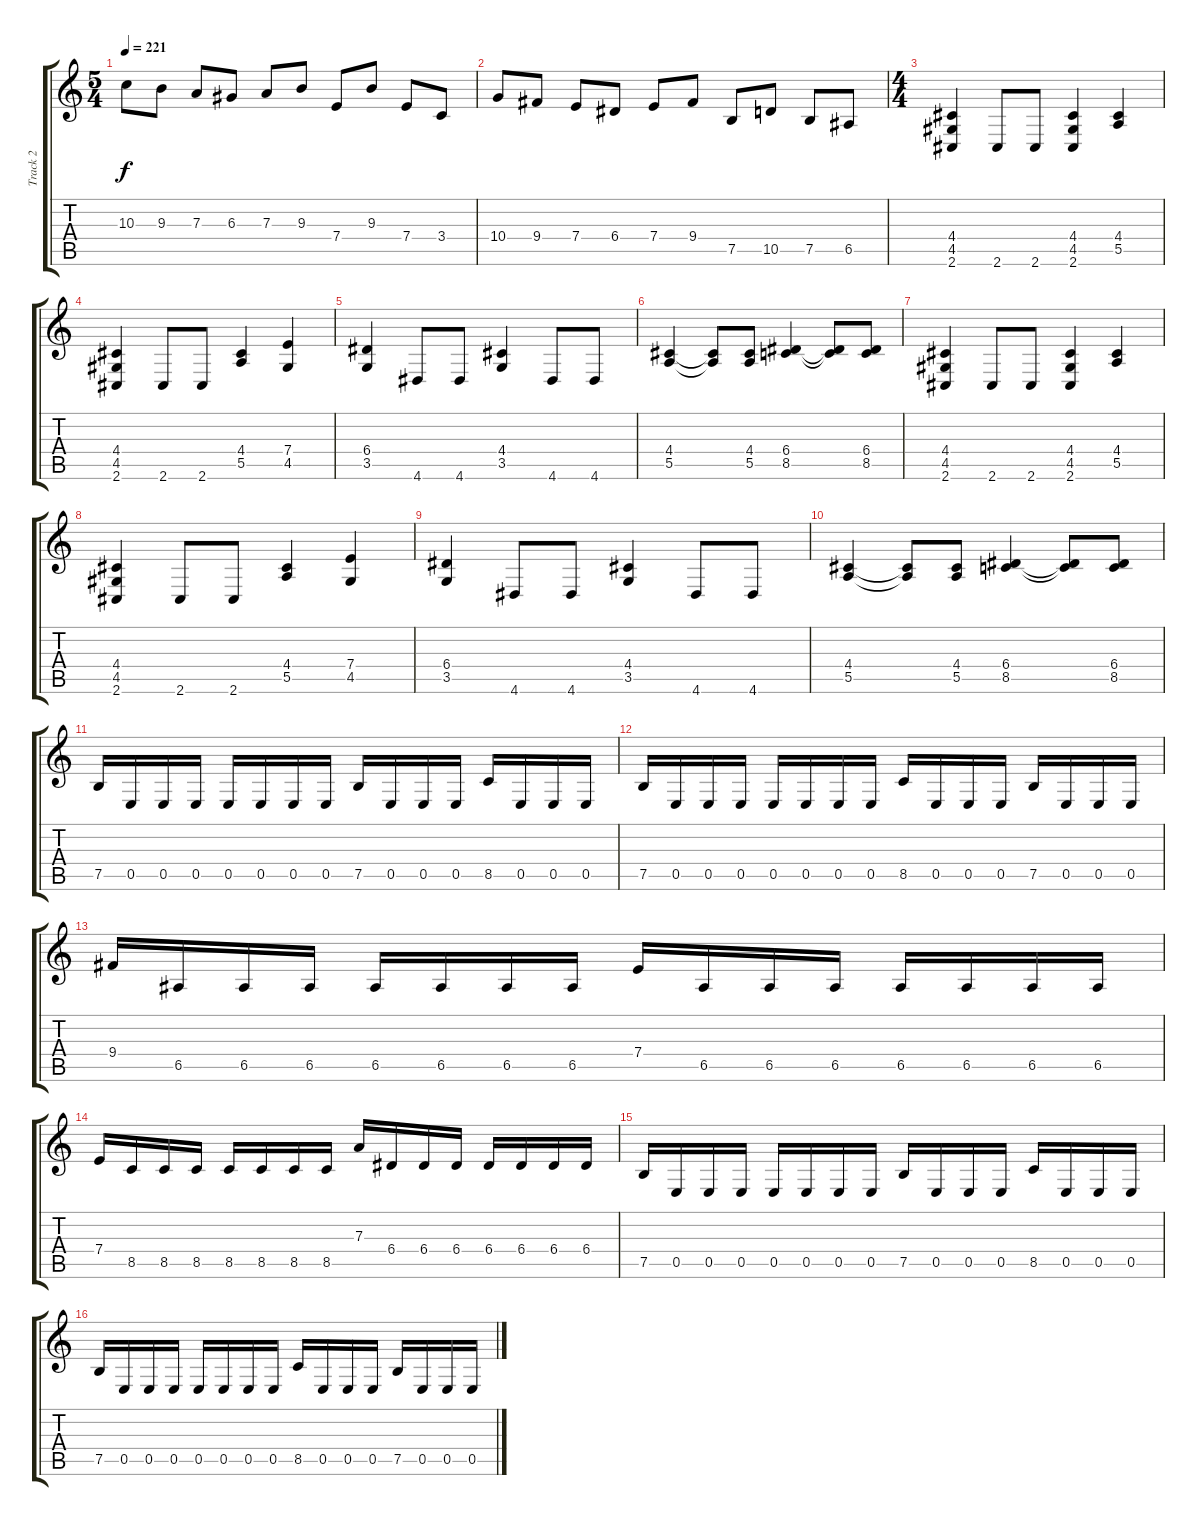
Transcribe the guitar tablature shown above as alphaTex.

\track ("Track 2" "Track 2") {instrument distortionguitar}
\staff {score tabs}
\tuning (B3 Gb3 D3 A2 E2 B1) {hide}
\ts (5 4)
\tempo 221
\clef g2
\ks c
10.3.8{dy f} 9.3.8 7.3.8 6.3.8 7.3.8 9.3.8 7.4.8 9.3.8 7.4.8 3.4.8 |
10.4.8 9.4.8 7.4.8 6.4.8 7.4.8 9.4.8 7.5.8 10.5.8 7.5.8 6.5.8 |
\ts (4 4)
(4.4 4.5 2.6).4 2.6.8 2.6.8 (4.4 4.5 2.6).4 (4.4 5.5).4 |
(4.4 4.5 2.6).4 2.6.8 2.6.8 (4.4 5.5).4 (7.4 4.5).4 |
(6.4 3.5).4 4.6.8 4.6.8 (4.4 3.5).4 4.6.8 4.6.8 |
(4.4 5.5).4 (4.4{t} 5.5{t}).8 (4.4 5.5).8 (6.4 8.5).4 (6.4{t} 8.5{t}).8 (6.4 8.5).8 |
(4.4 4.5 2.6).4 2.6.8 2.6.8 (4.4 4.5 2.6).4 (4.4 5.5).4 |
(4.4 4.5 2.6).4 2.6.8 2.6.8 (4.4 5.5).4 (7.4 4.5).4 |
(6.4 3.5).4 4.6.8 4.6.8 (4.4 3.5).4 4.6.8 4.6.8 |
(4.4 5.5).4 (4.4{t} 5.5{t}).8 (4.4 5.5).8 (6.4 8.5).4 (6.4{t} 8.5{t}).8 (6.4 8.5).8 |
7.5.16 0.5.16 0.5.16 0.5.16 0.5.16 0.5.16 0.5.16 0.5.16 7.5.16 0.5.16 0.5.16 0.5.16 8.5.16 0.5.16 0.5.16 0.5.16 |
7.5.16 0.5.16 0.5.16 0.5.16 0.5.16 0.5.16 0.5.16 0.5.16 8.5.16 0.5.16 0.5.16 0.5.16 7.5.16 0.5.16 0.5.16 0.5.16 |
9.4.16 6.5.16 6.5.16 6.5.16 6.5.16 6.5.16 6.5.16 6.5.16 7.4.16 6.5.16 6.5.16 6.5.16 6.5.16 6.5.16 6.5.16 6.5.16 |
7.4.16 8.5.16 8.5.16 8.5.16 8.5.16 8.5.16 8.5.16 8.5.16 7.3.16 6.4.16 6.4.16 6.4.16 6.4.16 6.4.16 6.4.16 6.4.16 |
7.5.16 0.5.16 0.5.16 0.5.16 0.5.16 0.5.16 0.5.16 0.5.16 7.5.16 0.5.16 0.5.16 0.5.16 8.5.16 0.5.16 0.5.16 0.5.16 |
7.5.16 0.5.16 0.5.16 0.5.16 0.5.16 0.5.16 0.5.16 0.5.16 8.5.16 0.5.16 0.5.16 0.5.16 7.5.16 0.5.16 0.5.16 0.5.16
